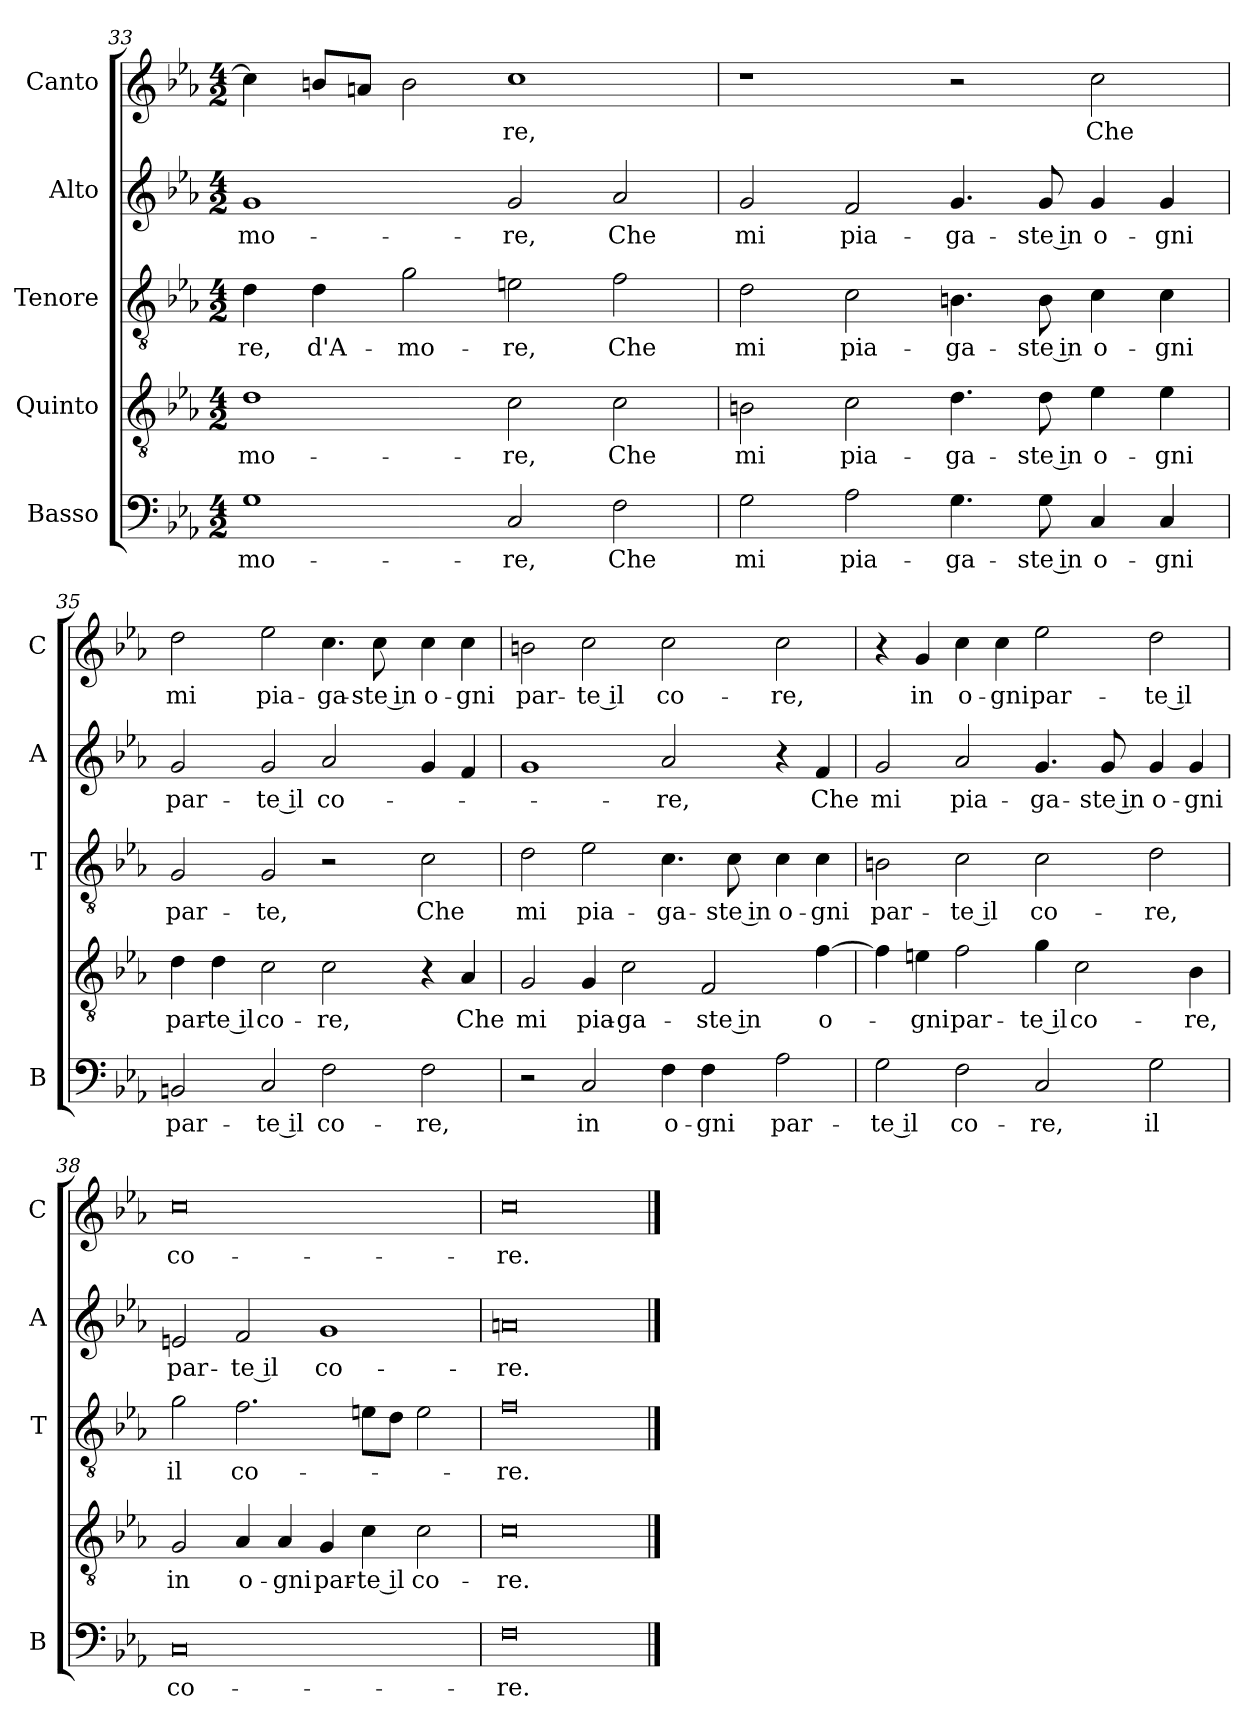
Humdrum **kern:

**kern	**text	**kern	**text	**kern	**text	**kern	**text	**kern	**text
*part5	*part5	*part4	*part4	*part3	*part3	*part2	*part2	*part1	*part1
*staff5	*staff5	*staff4	*staff4	*staff3	*staff3	*staff2	*staff2	*staff1	*staff1
*I"Basso	*	*I"Quinto	*	*I"Tenore	*	*I"Alto	*	*I"Canto	*
*I'B	*	*	*	*I'T	*	*I'A	*	*I'C	*
*clefF4	*	*clefGv2	*	*clefGv2	*	*clefG2	*	*clefG2	*
*k[b-e-a-]	*	*k[b-e-a-]	*	*k[b-e-a-]	*	*k[b-e-a-]	*	*k[b-e-a-]	*
*E-:	*	*E-:	*	*E-:	*	*E-:	*	*E-:	*
*M4/2	*	*M4/2	*	*M4/2	*	*M4/2	*	*M4/2	*
=33	=33	=33	=33	=33	=33	=33	=33	=33	=33
!	!LO:LY:b	!	!LO:LY:b	!	!LO:LY:b	!	!LO:LY:b	!	!
1G	-mo-	1d	-mo-	4d\	-re,	1g	-mo-	4cc\]	.
!	!	!	!	!	!LO:LY:b	!	!	!	!
.	.	.	.	4d\	d'A-	.	.	8bn/L	.
.	.	.	.	.	.	.	.	8an/J	.
!	!	!	!	!	!LO:LY:b	!	!	!	!
.	.	.	.	2g\	-mo-	.	.	2b\	.
!	!LO:LY:b	!	!LO:LY:b	!	!LO:LY:b	!	!LO:LY:b	!	!LO:LY:b
2C/	-re,	2c\	-re,	2en\	-re,	2g/	-re,	1cc	-re,
!	!LO:LY:b	!	!LO:LY:b	!	!LO:LY:b	!	!LO:LY:b	!	!
2F\	Che	2c\	Che	2f\	Che	2a-/	Che	.	.
=34	=34	=34	=34	=34	=34	=34	=34	=34	=34
!	!LO:LY:b	!	!LO:LY:b	!	!LO:LY:b	!	!LO:LY:b	!	!
2G\	mi	2Bn\	mi	2d\	mi	2g/	mi	1r	.
!	!LO:LY:b	!	!LO:LY:b	!	!LO:LY:b	!	!LO:LY:b	!	!
2A-\	pia-	2c\	pia-	2c\	pia-	2f/	pia-	.	.
!	!LO:LY:b	!	!LO:LY:b	!	!LO:LY:b	!	!LO:LY:b	!	!
4.G\	-ga-	4.d\	-ga-	4.Bn\	-ga-	4.g/	-ga-	2r	.
!	!LO:LY:b	!	!LO:LY:b	!	!LO:LY:b	!	!LO:LY:b	!	!
8G\	-ste in	8d\	-ste in	8B\	-ste in	8g/	-ste in	.	.
!	!LO:LY:b	!	!LO:LY:b	!	!LO:LY:b	!	!LO:LY:b	!	!LO:LY:b
4C/	o-	4e-\	o-	4c\	o-	4g/	o-	2cc\	Che
!	!LO:LY:b	!	!LO:LY:b	!	!LO:LY:b	!	!LO:LY:b	!	!
4C/	-gni	4e-\	-gni	4c\	-gni	4g/	-gni	.	.
=35	=35	=35	=35	=35	=35	=35	=35	=35	=35
!	!LO:LY:b	!	!LO:LY:b	!	!LO:LY:b	!	!LO:LY:b	!	!LO:LY:b
2BBn/	par-	4d\	par-	2G/	par-	2g/	par-	2dd\	mi
!	!	!	!LO:LY:b	!	!	!	!	!	!
.	.	4d\	-te il	.	.	.	.	.	.
!	!LO:LY:b	!	!LO:LY:b	!	!LO:LY:b	!	!LO:LY:b	!	!LO:LY:b
2C/	-te il	2c\	co-	2G/	-te,	2g/	-te il	2ee-\	pia-
!	!LO:LY:b	!	!LO:LY:b	!	!	!	!LO:LY:b	!	!LO:LY:b
2F\	co-	2c\	-re,	2r	.	2a-/	co-	4.cc\	-ga-
!	!	!	!	!	!	!	!	!	!LO:LY:b
.	.	.	.	.	.	.	.	8cc\	-ste in
!	!LO:LY:b	!	!	!	!LO:LY:b	!	!	!	!LO:LY:b
2F\	-re,	4r	.	2c\	Che	4g/	.	4cc\	o-
!	!	!	!LO:LY:b	!	!	!	!	!	!LO:LY:b
.	.	4A-/	Che	.	.	4f/	.	4cc\	-gni
!!LO:LB:g=z
=36	=36	=36	=36	=36	=36	=36	=36	=36	=36
!	!	!	!LO:LY:b	!	!LO:LY:b	!	!	!	!LO:LY:b
2r	.	2G/	mi	2d\	mi	1g	.	2bn\	par-
!	!LO:LY:b	!	!LO:LY:b	!	!LO:LY:b	!	!	!	!LO:LY:b
2C/	in	4G/	pia-	2e-\	pia-	.	.	2cc\	-te il
!	!	!	!LO:LY:b	!	!	!	!	!	!
.	.	2c\	-ga-	.	.	.	.	.	.
!	!LO:LY:b	!	!	!	!LO:LY:b	!	!LO:LY:b	!	!LO:LY:b
4F\	o-	.	.	4.c\	-ga-	2a-/	-re,	2cc\	co-
!	!LO:LY:b	!	!LO:LY:b	!	!	!	!	!	!
4F\	-gni	2F/	-ste in	.	.	.	.	.	.
!	!	!	!	!	!LO:LY:b	!	!	!	!
.	.	.	.	8c\	-ste in	.	.	.	.
!	!LO:LY:b	!	!	!	!LO:LY:b	!	!	!	!LO:LY:b
2A-\	par-	.	.	4c\	o-	4r	.	2cc\	-re,
!	!	!	!LO:LY:b	!	!LO:LY:b	!	!LO:LY:b	!	!
.	.	[4f\	o-	4c\	-gni	4f/	Che	.	.
=37	=37	=37	=37	=37	=37	=37	=37	=37	=37
!	!LO:LY:b	!	!	!	!LO:LY:b	!	!LO:LY:b	!	!
2G\	-te il	4f\]	.	2Bn\	par-	2g/	mi	4r	.
!	!	!	!LO:LY:b	!	!	!	!	!	!LO:LY:b
.	.	4en\	-gni	.	.	.	.	4g/	in
!	!LO:LY:b	!	!LO:LY:b	!	!LO:LY:b	!	!LO:LY:b	!	!LO:LY:b
2F\	co-	2f\	par-	2c\	-te il	2a-/	pia-	4cc\	o-
!	!	!	!	!	!	!	!	!	!LO:LY:b
.	.	.	.	.	.	.	.	4cc\	-gni
!	!LO:LY:b	!	!LO:LY:b	!	!LO:LY:b	!	!LO:LY:b	!	!LO:LY:b
2C/	-re,	4g\	-te il	2c\	co-	4.g/	-ga-	2ee-\	par-
!	!	!	!LO:LY:b	!	!	!	!	!	!
.	.	2c\	co-	.	.	.	.	.	.
!	!	!	!	!	!	!	!LO:LY:b	!	!
.	.	.	.	.	.	8g/	-ste in	.	.
!	!LO:LY:b	!	!	!	!LO:LY:b	!	!LO:LY:b	!	!LO:LY:b
2G\	il	.	.	2d\	-re,	4g/	o-	2dd\	-te il
!	!	!	!LO:LY:b	!	!	!	!LO:LY:b	!	!
.	.	4B-\	-re,	.	.	4g/	-gni	.	.
=38	=38	=38	=38	=38	=38	=38	=38	=38	=38
!	!LO:LY:b	!	!LO:LY:b	!	!LO:LY:b	!	!LO:LY:b	!	!LO:LY:b
0C	co-	2G/	in	2g\	il	2en/	par-	0cc	co-
!	!	!	!LO:LY:b	!	!LO:LY:b	!	!LO:LY:b	!	!
.	.	4A-/	o-	2.f\	co-	2f/	-te il	.	.
!	!	!	!LO:LY:b	!	!	!	!	!	!
.	.	4A-/	-gni	.	.	.	.	.	.
!	!	!	!LO:LY:b	!	!	!	!LO:LY:b	!	!
.	.	4G/	par-	.	.	1g	co-	.	.
!	!	!	!LO:LY:b	!	!	!	!	!	!
.	.	4c\	-te il	8en\L	.	.	.	.	.
.	.	.	.	8d\J	.	.	.	.	.
!	!	!	!LO:LY:b	!	!	!	!	!	!
.	.	2c\	co-	2e\	.	.	.	.	.
=39	=39	=39	=39	=39	=39	=39	=39	=39	=39
!	!LO:LY:b	!	!LO:LY:b	!	!LO:LY:b	!	!LO:LY:b	!	!LO:LY:b
0F	-re.	0c	-re.	0f	-re.	0an	-re.	0cc	-re.
==	==	==	==	==	==	==	==	==	==
*-	*-	*-	*-	*-	*-	*-	*-	*-	*-
